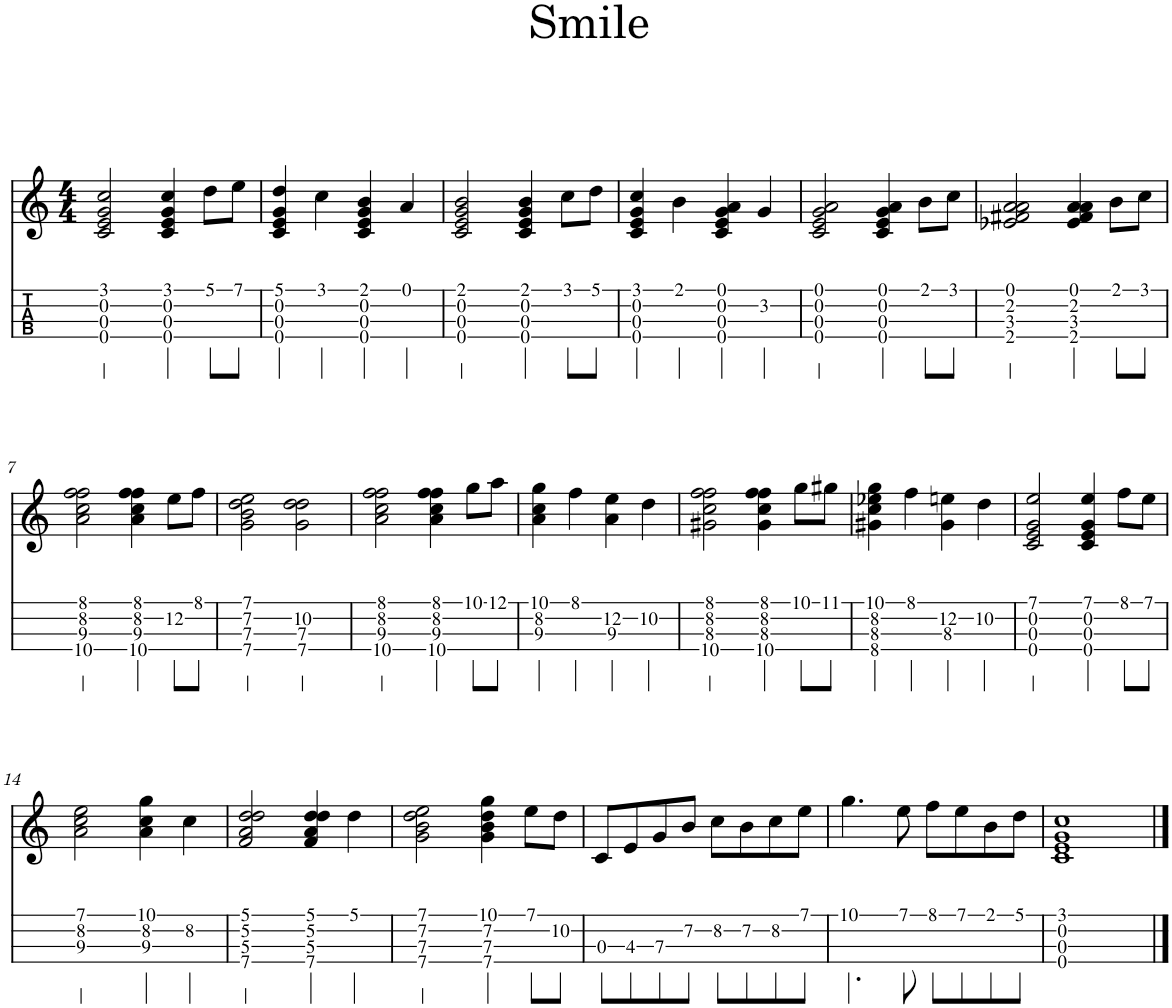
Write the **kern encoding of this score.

**kern	**kern
*part1	*part1
*staff2	*staff1
*I"Ukulele	*
*I'Uk.	*
*stria4	*
*	*clefG2
*k[]	*k[]
*M4/4	*M4/4
=1	=1
2g\ 2c\ 2e\ 2cc\	2c/ 2e/ 2g/ 2cc/
4g\ 4c\ 4e\ 4cc\	4c/ 4e/ 4g/ 4cc/
8dd\L	8dd\L
8ee\J	8ee\J
=2	=2
4g\ 4c\ 4e\ 4dd\	4c/ 4e/ 4g/ 4dd/
4cc\	4cc\
4g\ 4c\ 4e\ 4b\	4c/ 4e/ 4g/ 4b/
4a\	4a/
=3	=3
2g\ 2c\ 2e\ 2b\	2c/ 2e/ 2g/ 2b/
4g\ 4c\ 4e\ 4b\	4c/ 4e/ 4g/ 4b/
8cc\L	8cc\L
8dd\J	8dd\J
=4	=4
4g\ 4c\ 4e\ 4cc\	4c/ 4e/ 4g/ 4cc/
4b\	4b\
4g\ 4c\ 4e\ 4a\	4c/ 4e/ 4g/ 4a/
4g\	4g/
=5	=5
2g\ 2c\ 2e\ 2a\	2c/ 2e/ 2g/ 2a/
4g\ 4c\ 4e\ 4a\	4c/ 4e/ 4g/ 4a/
8b\L	8b\L
8cc\J	8cc\J
=6	=6
2a\ 2e-\ 2f#\ 2a\	2e-X/ 2f#X/ 2a/ 2a/
4a\ 4e-\ 4f#\ 4a\	4e-/ 4f#/ 4a/ 4a/
8b\L	8b\L
8cc\J	8cc\J
!!LO:LB:g=z
=7	=7
2ff\ 2a\ 2cc\ 2ff\	2a\ 2cc\ 2ff\ 2ff\
4ff\ 4a\ 4cc\ 4ff\	4a\ 4cc\ 4ff\ 4ff\
8ee\L	8ee\L
8ff\J	8ff\J
=8	=8
2dd\ 2g\ 2b\ 2ee\	2g\ 2b\ 2dd\ 2ee\
2dd\ 2g\ 2dd\	2g\ 2dd\ 2dd\
=9	=9
2ff\ 2a\ 2cc\ 2ff\	2a\ 2cc\ 2ff\ 2ff\
4ff\ 4a\ 4cc\ 4ff\	4a\ 4cc\ 4ff\ 4ff\
8gg\L	8gg\L
8aa\J	8aa\J
=10	=10
4a\ 4cc\ 4gg\	4a\ 4cc\ 4gg\
4ff\	4ff\
4a\ 4ee\	4a\ 4ee\
4dd\	4dd\
=11	=11
2ff\ 2g#\ 2cc\ 2ff\	2g#X\ 2cc\ 2ff\ 2ff\
4ff\ 4g#\ 4cc\ 4ff\	4g#\ 4cc\ 4ff\ 4ff\
8gg\L	8gg\L
8gg#\J	8gg#X\J
=12	=12
4ee-\ 4g#\ 4cc\ 4gg\	4g#X\ 4cc\ 4ee-X\ 4gg\
4ff\	4ff\
4g#\ 4ee\	4g#\ 4een\
4dd\	4dd\
=13	=13
2g\ 2c\ 2e\ 2ee\	2c/ 2e/ 2g/ 2ee/
4g\ 4c\ 4e\ 4ee\	4c/ 4e/ 4g/ 4ee/
8ff\L	8ff\L
8ee\J	8ee\J
!!LO:LB:g=z
=14	=14
2a\ 2cc\ 2ee\	2a\ 2cc\ 2ee\
4a\ 4cc\ 4gg\	4a\ 4cc\ 4gg\
4cc\	4cc\
=15	=15
2dd\ 2f\ 2a\ 2dd\	2f/ 2a/ 2dd/ 2dd/
4dd\ 4f\ 4a\ 4dd\	4f/ 4a/ 4dd/ 4dd/
4dd\	4dd\
=16	=16
2dd\ 2g\ 2b\ 2ee\	2g\ 2b\ 2dd\ 2ee\
4dd\ 4g\ 4b\ 4gg\	4g\ 4b\ 4dd\ 4gg\
8ee\L	8ee\L
8dd\J	8dd\J
=17	=17
8c\L	8c/L
8e\	8e/
8g\	8g/
8b\J	8b/J
8cc\L	8cc\L
8b\	8b\
8cc\	8cc\
8ee\J	8ee\J
=18	=18
4.gg\	4.gg\
8ee\	8ee\
8ff\L	8ff\L
8ee\	8ee\
8b\	8b\
8dd\J	8dd\J
=19	=19
1g 1c 1e 1cc	1c 1e 1g 1cc
==	==
*-	*-
